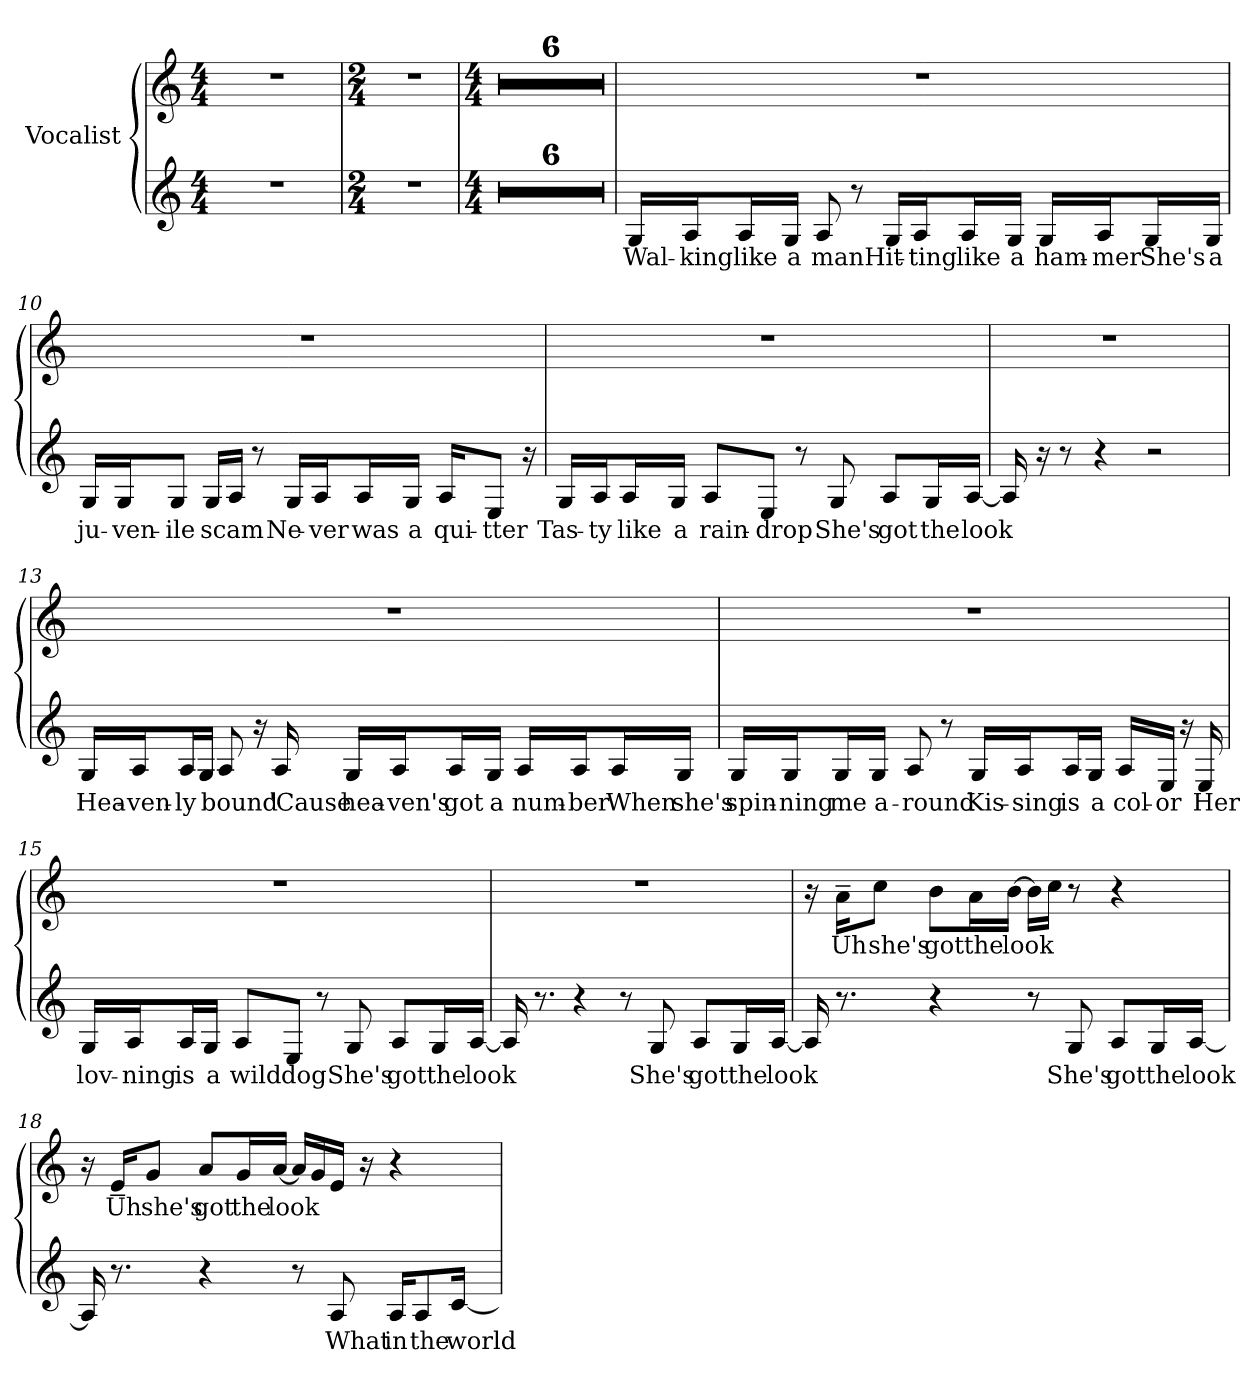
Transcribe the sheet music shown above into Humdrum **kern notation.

**kern	**text	**kern	**text
*part1	*part1	*part1	*part1
*staff2	*staff2	*staff1	*staff1
*I"Vocalist	*	*	*
*clefG2	*	*clefG2	*
*M4/4	*	*M4/4	*
=1	=1	=1	=1
*clefG2	*	*clefG2	*
*M4/4	*	*M4/4	*
1r	.	1r	.
=2	=2	=2	=2
*M2/4	*	*M2/4	*
2r	.	2r	.
=3	=3	=3	=3
*M4/4	*	*M4/4	*
1r	.	1r	.
=4	=4	=4	=4
1r	.	1r	.
=5	=5	=5	=5
1r	.	1r	.
=6	=6	=6	=6
1r	.	1r	.
=7	=7	=7	=7
1r	.	1r	.
=8	=8	=8	=8
1r	.	1r	.
=9	=9	=9	=9
16G/LL	Wal-	1r	.
16A/J	-king	.	.
16A/L	like	.	.
16G/JJ	a	.	.
8A	man	.	.
8r	.	.	.
16G/LL	Hit-	.	.
16A/J	-ting	.	.
16A/L	like	.	.
16G/JJ	a	.	.
16G/LL	ham-	.	.
16A/J	-mer	.	.
16G/L	She's	.	.
16G/JJ	a	.	.
=10	=10	=10	=10
16G/LL	ju-	1r	.
16G/J	-ven-	.	.
8G/J	-ile	.	.
16G/LL	scam	.	.
16A/JJ	_	.	.
8r	.	.	.
16G/LL	Ne-	.	.
16A/J	-ver	.	.
16A/L	was	.	.
16G/JJ	a	.	.
16A/KL	qui-	.	.
8E/J	-tter	.	.
16r	.	.	.
=11	=11	=11	=11
16G/LL	Tas-	1r	.
16A/J	-ty	.	.
16A/L	like	.	.
16G/JJ	a	.	.
8A/L	rain-	.	.
8E/J	-drop	.	.
8r	.	.	.
8G	She's	.	.
8A/L	got	.	.
16G/L	the	.	.
[16A/JJ	look	.	.
=12	=12	=12	=12
16A]	_	1r	.
16r	.	.	.
8r	.	.	.
4r	.	.	.
2r	.	.	.
=13	=13	=13	=13
16G/LL	Hea-	1r	.
16A/J	-ven-	.	.
16A/L	-ly	.	.
16G/JJ	_	.	.
8A	bound	.	.
16r	.	.	.
16A	'Cause	.	.
16G/LL	hea-	.	.
16A/J	-ven's	.	.
16A/L	got	.	.
16G/JJ	a	.	.
16A/LL	num-	.	.
16A/J	-ber	.	.
16A/L	When	.	.
16G/JJ	she's	.	.
=14	=14	=14	=14
16G/LL	spin-	1r	.
16G/J	-ning	.	.
16G/L	me	.	.
16G/JJ	a-	.	.
8A	-round	.	.
8r	.	.	.
16G/LL	Kis-	.	.
16A/J	-sing	.	.
16A/L	is	.	.
16G/JJ	a	.	.
16A/LL	col-	.	.
16E/JJ	-or	.	.
16r	.	.	.
16E	Her	.	.
=15	=15	=15	=15
16G/LL	lov-	1r	.
16A/J	-ning	.	.
16A/L	is	.	.
16G/JJ	a	.	.
8A/L	wild	.	.
8E/J	dog	.	.
8r	.	.	.
8G	She's	.	.
8A/L	got	.	.
16G/L	the	.	.
[16A/JJ	look	.	.
=16	=16	=16	=16
16A]	_	1r	.
8.r	.	.	.
4r	.	.	.
8r	.	.	.
8G	She's	.	.
8A/L	got	.	.
16G/L	the	.	.
[16A/JJ	look	.	.
=17	=17	=17	=17
16A]	_	16r	.
8.r	.	16a~\KL	Uh
.	.	8cc\J	she's
4r	.	8b\L	got
.	.	16a\L	the
.	.	[16b\JJ	look
8r	.	16b\LL]	_
.	.	16cc\JJ	_
8G	She's	8r	.
8A/L	got	4r	.
16G/L	the	.	.
[16A/JJ	look	.	.
=18	=18	=18	=18
16A]	_	16r	.
8.r	.	16e~/KL	Uh
.	.	8g/J	she's
4r	.	8a/L	got
.	.	16g/L	the
.	.	[16a/JJ	look
8r	.	16a/LL]	_
.	.	16g/	_
8A	What	16e/JJ	_
.	.	16r	.
16A/KL	in	4r	.
8A/	the	.	.
[16c/Jk	world	.	.
=	=	=	=
*-	*-	*-	*-
